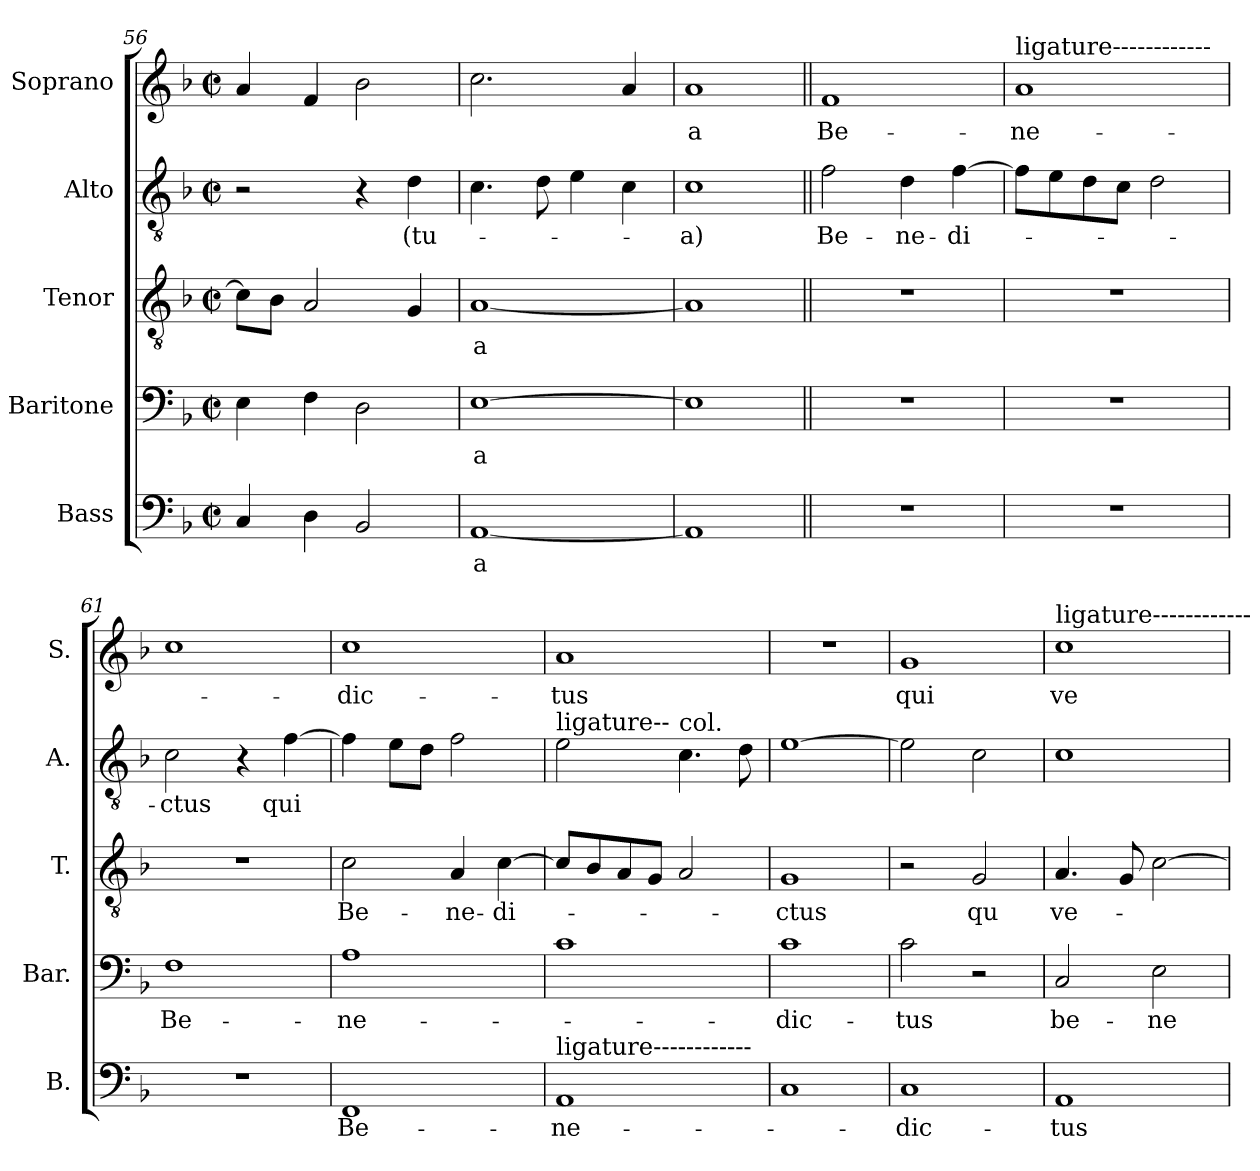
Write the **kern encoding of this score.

**kern	**text	**kern	**text	**kern	**text	**kern	**text	**kern	**text
*part5	*part5	*part4	*part4	*part3	*part3	*part2	*part2	*part1	*part1
*staff5	*staff5	*staff4	*staff4	*staff3	*staff3	*staff2	*staff2	*staff1	*staff1
*I"Bass	*	*I"Baritone	*	*I"Tenor	*	*I"Alto	*	*I"Soprano	*
*I'B.	*	*I'Bar.	*	*I'T.	*	*I'A.	*	*I'S.	*
*clefF4	*	*clefF4	*	*clefGv2	*	*clefGv2	*	*clefG2	*
*k[b-]	*	*k[b-]	*	*k[b-]	*	*k[b-]	*	*k[b-]	*
*M2/2	*	*M2/2	*	*M2/2	*	*M2/2	*	*M2/2	*
*met(c|)	*	*met(c|)	*	*met(c|)	*	*met(c|)	*	*met(c|)	*
=56	=56	=56	=56	=56	=56	=56	=56	=56	=56
4C/	.	4E\	.	8c\L]	.	2r	.	4a/	.
.	.	.	.	8B-\J	.	.	.	.	.
4D\	.	4F\	.	2A/	.	.	.	4f/	.
2BB-/	.	2D\	.	.	.	4r	.	2b-\	.
!	!	!	!	!	!	!	!LO:LY:b	!	!
.	.	.	.	4G/	.	4d\	(tu-	.	.
=57	=57	=57	=57	=57	=57	=57	=57	=57	=57
!	!LO:LY:b	!	!LO:LY:b	!	!LO:LY:b	!	!	!	!
[1AA	-a	[1E	-a	[1A	-a	4.c\	.	2.cc\	.
.	.	.	.	.	.	8d\	.	.	.
.	.	.	.	.	.	4e\	.	.	.
.	.	.	.	.	.	4c\	.	4a/	.
=58	=58	=58	=58	=58	=58	=58	=58	=58	=58
!	!	!	!	!	!	!	!LO:LY:b	!	!LO:LY:b
1AA]	.	1E]	.	1A]	.	1c	-a)	1a	a
=59||	=59||	=59||	=59||	=59||	=59||	=59||	=59||	=59||	=59||
!	!	!	!	!	!	!	!LO:LY:b	!	!LO:LY:b
1r	.	1r	.	1r	.	2f\	Be-	1f	Be-
!	!	!	!	!	!	!	!LO:LY:b	!	!
.	.	.	.	.	.	4d\	-ne-	.	.
!	!	!	!	!	!	!	!LO:LY:b	!	!
.	.	.	.	.	.	[4f\	-di-	.	.
=60	=60	=60	=60	=60	=60	=60	=60	=60	=60
!	!	!	!	!	!	!	!	!LO:TX:a:t=ligature------------	!
!	!	!	!	!	!	!	!	!	!LO:LY:b
1r	.	1r	.	1r	.	8f\L]	.	1a	-ne-
.	.	.	.	.	.	8e\	.	.	.
.	.	.	.	.	.	8d\	.	.	.
.	.	.	.	.	.	8c\J	.	.	.
.	.	.	.	.	.	2d\	.	.	.
=61	=61	=61	=61	=61	=61	=61	=61	=61	=61
!	!	!	!LO:LY:b	!	!	!	!LO:LY:b	!	!
1r	.	1F	Be-	1r	.	2c\	-ctus	1cc	.
.	.	.	.	.	.	4r	.	.	.
!	!	!	!	!	!	!	!LO:LY:b	!	!
.	.	.	.	.	.	[4f\	-qui	.	.
=62	=62	=62	=62	=62	=62	=62	=62	=62	=62
!	!LO:LY:b	!	!LO:LY:b	!	!LO:LY:b	!	!	!	!LO:LY:b
1FF	Be-	1A	-ne-	2c\	Be-	4f\]	.	1cc	-dic-
.	.	.	.	.	.	8e\L	.	.	.
.	.	.	.	.	.	8d\J	.	.	.
!	!	!	!	!	!LO:LY:b	!	!	!	!
.	.	.	.	4A/	-ne-	2f\	.	.	.
!	!	!	!	!	!LO:LY:b	!	!	!	!
.	.	.	.	[4c\	-di-	.	.	.	.
=63	=63	=63	=63	=63	=63	=63	=63	=63	=63
!	!	!	!	!	!	!LO:TX:a:t=ligature--	!	!	!
!LO:TX:a:t=ligature------------	!	!	!	!	!	!	!	!	!
!	!LO:LY:b	!	!	!	!	!	!	!	!LO:LY:b
1AA	-ne-	1c	.	8c/L]	.	2e\	.	1a	-tus
.	.	.	.	8B-/	.	.	.	.	.
.	.	.	.	8A/	.	.	.	.	.
.	.	.	.	8G/J	.	.	.	.	.
!	!	!	!	!	!	!LO:TX:a:t=col.	!	!	!
.	.	.	.	2A/	.	4.c\	.	.	.
.	.	.	.	.	.	8d\	.	.	.
=64	=64	=64	=64	=64	=64	=64	=64	=64	=64
!	!	!	!LO:LY:b	!	!LO:LY:b	!	!	!	!
1C	.	1c	-dic-	1G	-ctus	[1e	.	1r	.
=65	=65	=65	=65	=65	=65	=65	=65	=65	=65
!	!LO:LY:b	!	!LO:LY:b	!	!	!	!	!	!LO:LY:b
1C	-dic-	2c\	-tus	2r	.	2e\]	.	1g	qui
!	!	!	!	!	!LO:LY:b	!	!	!	!
.	.	2r	.	2G/	qu	2c\	.	.	.
=66	=66	=66	=66	=66	=66	=66	=66	=66	=66
!	!	!	!	!	!	!	!	!LO:TX:a:t=ligature------------	!
!	!LO:LY:b	!	!LO:LY:b	!	!LO:LY:b	!	!	!	!LO:LY:b
1AA	-tus	2C/	be-	4.A/	ve-	1c	.	1cc	ve-
.	.	.	.	8G/	.	.	.	.	.
!	!	!	!LO:LY:b	!	!	!	!	!	!
.	.	2E\	-ne-	[2c\	.	.	.	.	.
=	=	=	=	=	=	=	=	=	=
*-	*-	*-	*-	*-	*-	*-	*-	*-	*-
